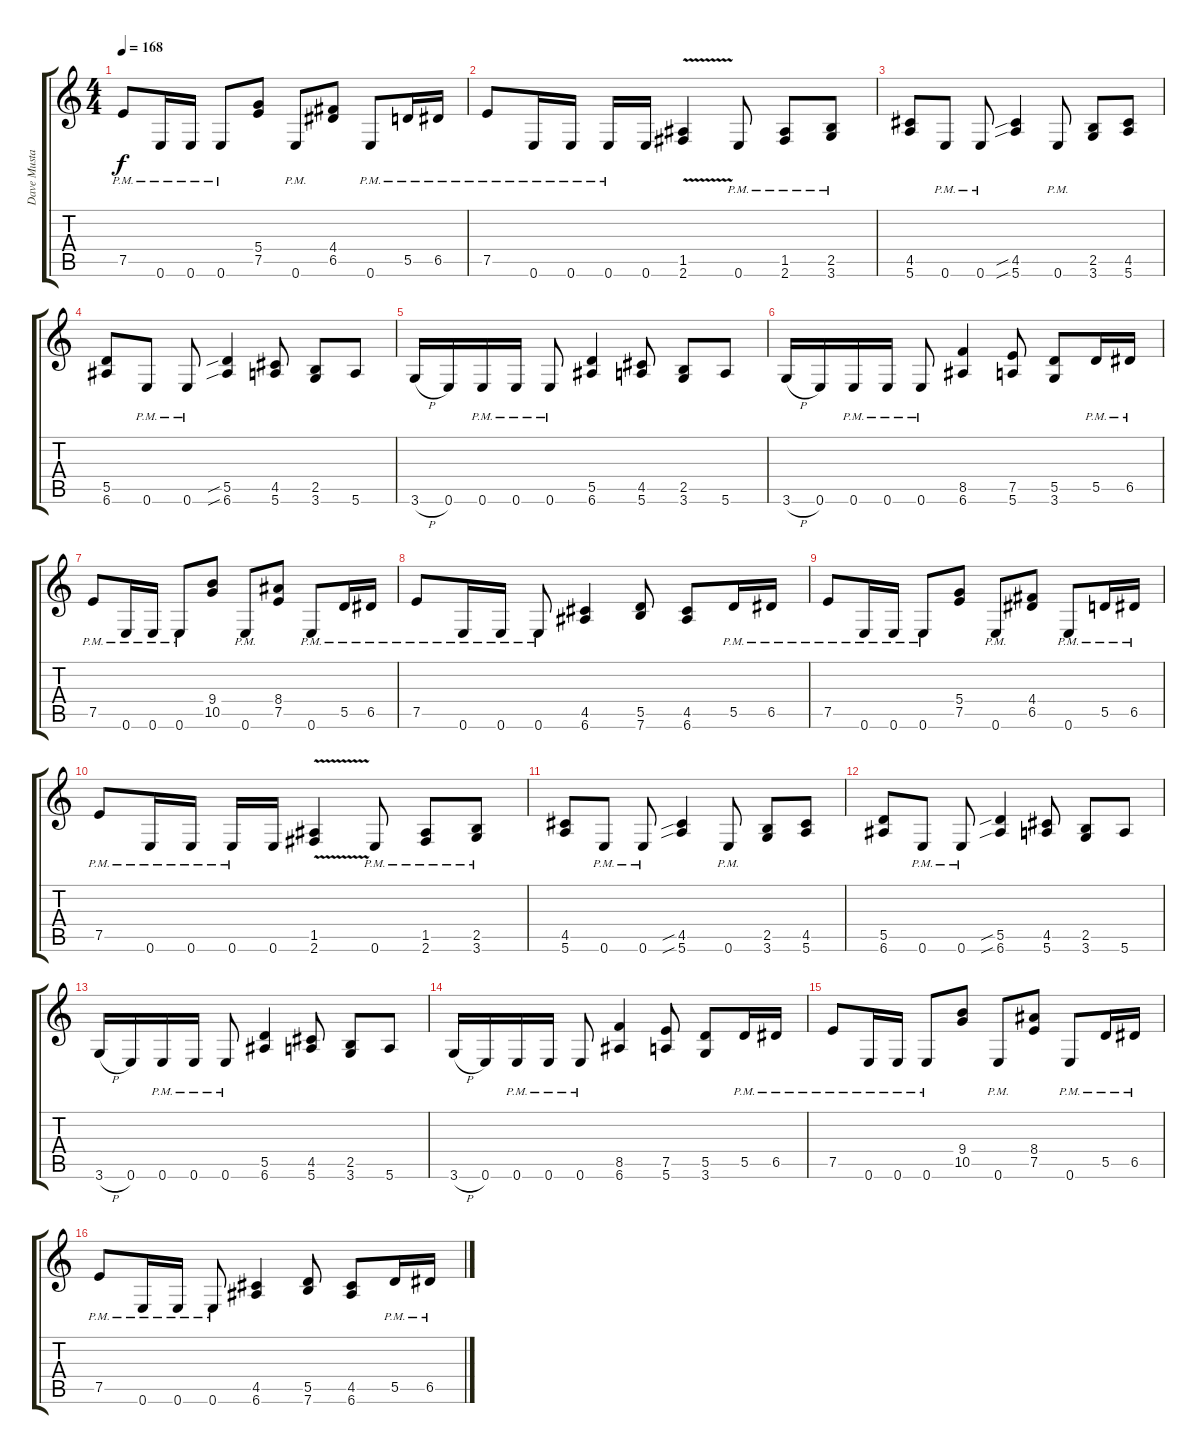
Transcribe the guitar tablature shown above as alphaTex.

\track ("Dave Mustaine" "Dave Musta") {instrument distortionguitar}
\staff {score tabs}
\tuning (E4 B3 G3 D3 A2 E2) {hide}
\ts (4 4)
\tempo 168
\clef g2
\ks c
7.5{pm}.8{dy f} 0.6{pm}.16 0.6{pm}.16 0.6{pm}.8 (5.4 7.5).8 0.6{pm}.8 (4.4 6.5).8 0.6{pm}.8 5.5{pm}.16 6.5{pm}.16 |
7.5{pm}.8 0.6{pm}.16 0.6{pm}.16 0.6{pm}.16 0.6.16 (1.5{v} 2.6).4 0.6{pm}.8 (1.5{pm} 2.6{pm}).8 (2.5{pm} 3.6{pm}).8 |
(4.5 5.6).8 0.6{pm}.8 0.6{pm}.8 (4.5{sib} 5.6{sib}).4 0.6{pm}.8 (2.5 3.6).8 (4.5 5.6).8 |
(5.5 6.6).8 0.6{pm}.8 0.6{pm}.8 (5.5{sib} 6.6{sib}).4 (4.5 5.6).8 (2.5 3.6).8 5.6.8 |
3.6{h}.16 0.6.16 0.6{pm}.16 0.6{pm}.16 0.6{pm}.8 (5.5 6.6).4 (4.5 5.6).8 (2.5 3.6).8 5.6.8 |
3.6{h}.16 0.6.16 0.6{pm}.16 0.6{pm}.16 0.6{pm}.8 (8.5 6.6).4 (7.5 5.6).8 (5.5 3.6).8 5.5{pm}.16 6.5{pm}.16 |
7.5{pm}.8 0.6{pm}.16 0.6{pm}.16 0.6{pm}.8 (9.4 10.5).8 0.6{pm}.8 (8.4 7.5).8 0.6{pm}.8 5.5{pm}.16 6.5{pm}.16 |
7.5{pm}.8 0.6{pm}.16 0.6{pm}.16 0.6{pm}.8 (4.5 6.6).4 (5.5 7.6).8 (4.5 6.6).8 5.5{pm}.16 6.5{pm}.16 |
7.5{pm}.8 0.6{pm}.16 0.6{pm}.16 0.6{pm}.8 (5.4 7.5).8 0.6{pm}.8 (4.4 6.5).8 0.6{pm}.8 5.5{pm}.16 6.5{pm}.16 |
7.5{pm}.8 0.6{pm}.16 0.6{pm}.16 0.6{pm}.16 0.6.16 (1.5{v} 2.6).4 0.6{pm}.8 (1.5{pm} 2.6{pm}).8 (2.5{pm} 3.6{pm}).8 |
(4.5 5.6).8 0.6{pm}.8 0.6{pm}.8 (4.5{sib} 5.6{sib}).4 0.6{pm}.8 (2.5 3.6).8 (4.5 5.6).8 |
(5.5 6.6).8 0.6{pm}.8 0.6{pm}.8 (5.5{sib} 6.6{sib}).4 (4.5 5.6).8 (2.5 3.6).8 5.6.8 |
3.6{h}.16 0.6.16 0.6{pm}.16 0.6{pm}.16 0.6{pm}.8 (5.5 6.6).4 (4.5 5.6).8 (2.5 3.6).8 5.6.8 |
3.6{h}.16 0.6.16 0.6{pm}.16 0.6{pm}.16 0.6{pm}.8 (8.5 6.6).4 (7.5 5.6).8 (5.5 3.6).8 5.5{pm}.16 6.5{pm}.16 |
7.5{pm}.8 0.6{pm}.16 0.6{pm}.16 0.6{pm}.8 (9.4 10.5).8 0.6{pm}.8 (8.4 7.5).8 0.6{pm}.8 5.5{pm}.16 6.5{pm}.16 |
7.5{pm}.8 0.6{pm}.16 0.6{pm}.16 0.6{pm}.8 (4.5 6.6).4 (5.5 7.6).8 (4.5 6.6).8 5.5{pm}.16 6.5{pm}.16
